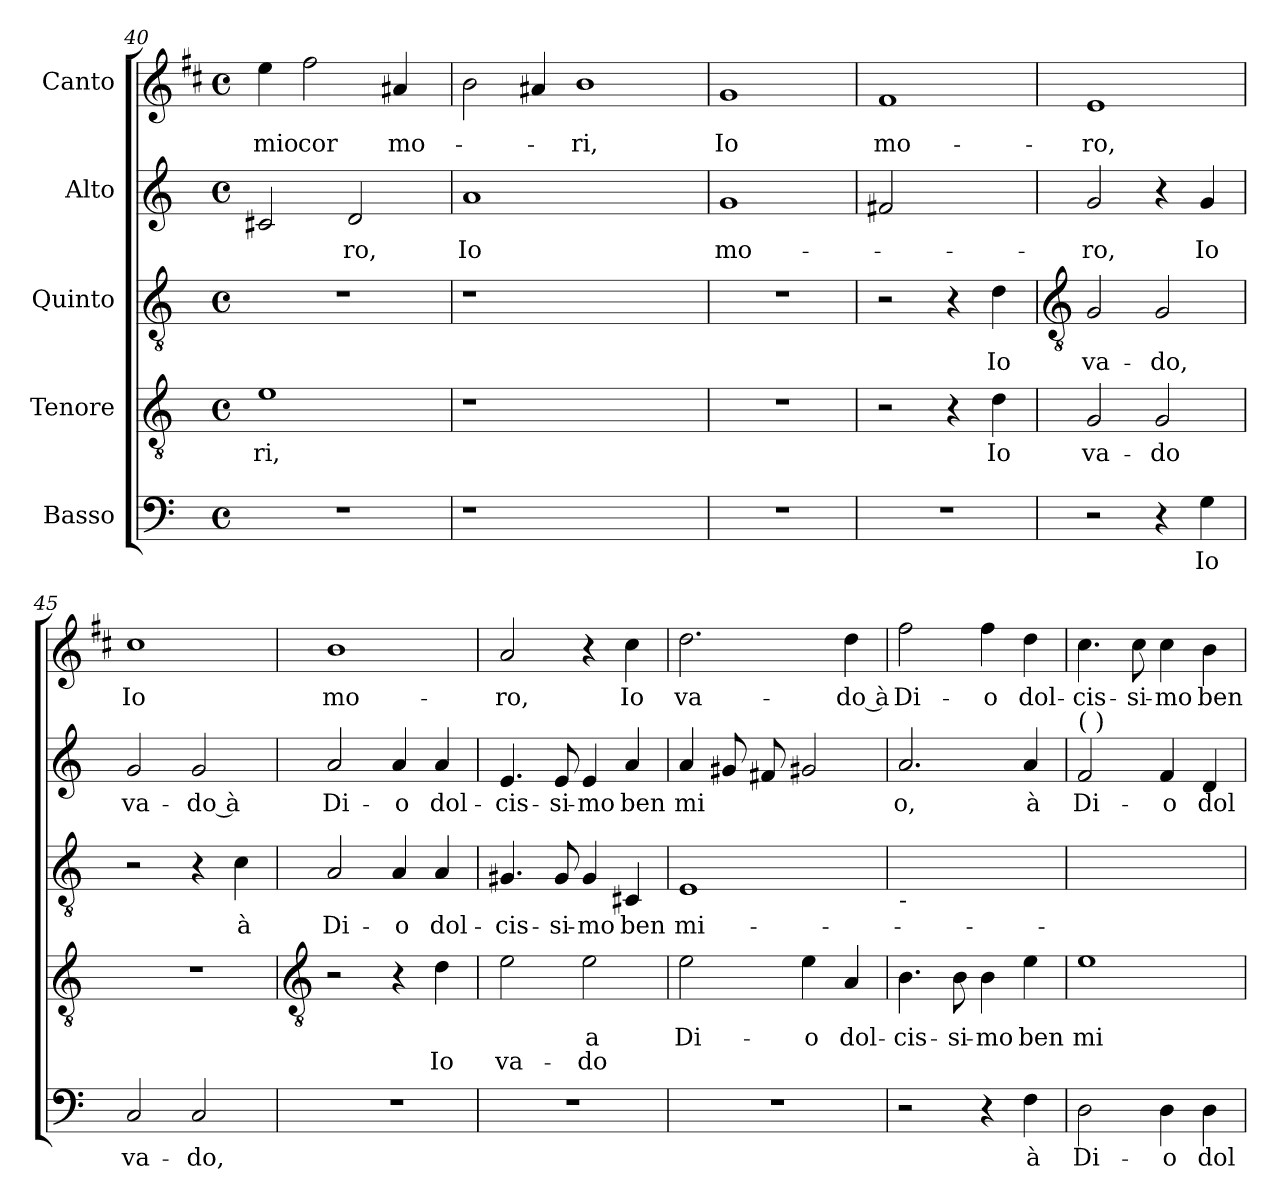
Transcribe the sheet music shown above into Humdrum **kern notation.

**kern	**text	**kern	**text	**text	**kern	**text	**kern	**text	**kern	**text
*part5	*part5	*part4	*part4	*part4	*part3	*part3	*part2	*part2	*part1	*part1
*staff5	*staff5	*staff4	*staff4	*staff4	*staff3	*staff3	*staff2	*staff2	*staff1	*staff1
*I"Basso	*	*I"Tenore	*	*	*I"Quinto	*	*I"Alto	*	*I"Canto	*
*clefF4	*	*clefGv2	*	*	*clefGv2	*	*clefG2	*	*clefG2	*
*	*	*	*	*	*	*	*	*	*ITrd1c2	*
*k[]	*	*k[]	*	*	*k[]	*	*k[]	*	*k[]	*
*C:	*	*C:	*	*	*C:	*	*C:	*	*C:	*
*M4/4	*	*M4/4	*	*	*M4/4	*	*M4/4	*	*M4/4	*
*met(c)	*	*met(c)	*	*	*met(c)	*	*met(c)	*	*met(c)	*
=40	=40	=40	=40	=40	=40	=40	=40	=40	=40	=40
!	!	!	!LO:LY:b	!	!	!	!	!	!	!LO:LY:b
*	*	*	*	*	*	*	*	*	*^	*
1r	.	1e	-ri,	.	1r	.	2c#X	.	4dd	2ryy	mio
!	!	!	!	!	!	!	!	!	!	!	!LO:LY:b
.	.	.	.	.	.	.	.	.	2ee	.	cor
!	!	!	!	!	!	!	!	!LO:LY:b	!	!	!
.	.	.	.	.	.	.	2d	-ro,	.	4ryy	.
!	!	!	!	!	!	!	!	!	!	!	!LO:LY:b
.	.	.	.	.	.	.	.	.	4g#X	8ryy	mo-
.	.	.	.	.	.	.	.	.	.	8ryy	.
=41	=41	=41	=41	=41	=41	=41	=41	=41	=41	=41	=41
!	!	!	!	!	!	!	!	!LO:LY:b	!	!	!
1r	.	1r	.	.	1r	.	1a	Io	2a	1ryy	.
.	.	.	.	.	.	.	.	.	4g#X	.	.
!	!	!	!	!	!	!	!	!	!	!	!LO:LY:b
.	.	.	.	.	.	.	.	.	1a	.	-ri,
2.ryy	.	2.ryy	.	.	2.ryy	.	2.ryy	.	.	2.ryy	.
=41	=41	=41	=41	=41	=41	=41	=41	=41	=41	=41	=41
!	!	!	!	!	!	!	!	!LO:LY:b	!	!	!LO:LY:b
1r	.	1r	.	.	1r	.	1g	mo-	1f	2ryy	Io
.	.	.	.	.	.	.	.	.	.	2ryy	.
=43	=43	=43	=43	=43	=43	=43	=43	=43	=43	=43	=43
!	!	!	!	!	!	!	!	!	!	!	!LO:LY:b
1r	.	2r	.	.	2r	.	2f#X	.	1e	2ryy	mo-
.	.	4r	.	.	4r	.	2ryy	.	.	2ryy	.
!	!	!	!LO:LY:b	!	!	!LO:LY:b	!	!	!	!	!
.	.	4d	Io	.	4d	Io	.	.	.	.	.
!!LO:LB:g=z	!!
=44	=44	=44	=44	=44	=44	=44	=44	=44	=44	=44	=44
*	*	*	*	*	*clefGv2	*	*	*	*	*	*
!	!	!	!LO:LY:b	!	!	!LO:LY:b	!	!LO:LY:b	!	!	!LO:LY:b
2r	.	2G	va-	.	2G	va-	2g	-ro,	1d	1ryy	-ro,
!	!	!	!LO:LY:b	!	!	!LO:LY:b	!	!	!	!	!
4r	.	2G	-do	.	2G	-do,	4r	.	.	.	.
!	!LO:LY:b	!	!	!	!	!	!	!LO:LY:b	!	!	!
4G	Io	.	.	.	.	.	4g	Io	.	.	.
=45	=45	=45	=45	=45	=45	=45	=45	=45	=45	=45	=45
!	!LO:LY:b	!	!	!	!	!	!	!LO:LY:b	!	!	!LO:LY:b
2C	va-	1r	.	.	2r	.	2g	va-	1b	1ryy	Io
!	!LO:LY:b	!	!	!	!	!	!	!LO:LY:b	!	!	!
2C	-do,	.	.	.	4r	.	2g	-do à	.	.	.
!	!	!	!	!	!	!LO:LY:b	!	!	!	!	!
.	.	.	.	.	4c	à	.	.	.	.	.
!!LO:LB:g=z	!!
=46	=46	=46	=46	=46	=46	=46	=46	=46	=46	=46	=46
*	*	*clefGv2	*	*	*	*	*	*	*	*	*
!	!	!	!	!	!	!LO:LY:b	!	!LO:LY:b	!	!	!LO:LY:b
1r	.	2r	.	.	2A	Di-	2a	Di-	1a	2.ryy	mo-
!	!	!	!	!	!	!LO:LY:b	!	!LO:LY:b	!	!	!
.	.	4r	.	.	4A	-o	4a	-o	.	.	.
!	!	!	!	!LO:LY:b	!	!LO:LY:b	!	!LO:LY:b	!	!	!
.	.	4d	.	Io	4A	dol-	4a	dol-	.	4ryy	.
!!LO:LB:g=z
=47	=47	=47	=47	=47	=47	=47	=47	=47	=47	=47	=47
!	!	!	!	!LO:LY:b	!	!LO:LY:b	!	!LO:LY:b	!	!	!LO:LY:b
*	*	*	*	*	*	*	*	*	*v	*v	*
1r	.	2e	.	va-	4.G#X	-cis-	4.e	-cis-	2g	-ro,
!	!	!	!	!	!	!LO:LY:b	!	!LO:LY:b	!	!
.	.	.	.	.	8G#	-si-	8e	-si-	.	.
!	!	!	!LO:LY:b	!LO:LY:b	!	!LO:LY:b	!	!LO:LY:b	!	!
.	.	2e	-a	do	4G#	-mo	4e	-mo	4r	.
!	!	!	!	!	!	!LO:LY:b	!	!LO:LY:b	!	!LO:LY:b
.	.	.	.	.	4C#X	ben	4a	ben	4b	Io
=48	=48	=48	=48	=48	=48	=48	=48	=48	=48	=48
!	!	!	!LO:LY:b	!	!	!LO:LY:b	!	!LO:LY:b	!	!LO:LY:b
1r	.	2e	Di-	.	1E	mi-	4a	mi	2.cc	va-
.	.	.	.	.	.	.	8g#X	.	.	.
.	.	.	.	.	.	.	8f#X	.	.	.
!	!	!	!LO:LY:b	!	!	!	!	!	!	!
.	.	4e	-o	.	.	.	2g#X	.	.	.
!	!	!	!LO:LY:b	!	!	!	!	!	!	!LO:LY:b
.	.	4A	dol-	.	.	.	.	.	4cc	-do à
=49	=49	=49	=49	=49	=49	=49	=49	=49	=49	=49
!	!	!	!	!	!LO:TX:b:t=-	!	!	!	!	!
!	!	!	!LO:LY:b	!	!	!LO:LY:b	!	!LO:LY:b	!	!LO:LY:b
2r	.	4.B	-cis-	.	[1Ayy	-o.	2.a	o,	2ee	Di-
!	!	!	!LO:LY:b	!	!	!	!	!	!	!
.	.	8B	-si-	.	.	.	.	.	.	.
!	!	!	!LO:LY:b	!	!	!	!	!	!	!LO:LY:b
4r	.	4B	-mo	.	.	.	.	.	4ee	-o
!	!LO:LY:b	!	!LO:LY:b	!	!	!	!	!LO:LY:b	!	!LO:LY:b
4F	à	4e	ben	.	.	.	4a	à	4cc	dol-
=50	=50	=50	=50	=50	=50	=50	=50	=50	=50	=50
!	!	!	!	!	!	!	!LO:TX:a:t=(  )	!	!	!
!	!LO:LY:b	!	!LO:LY:b	!	!	!	!	!LO:LY:b	!	!LO:LY:b
2D	Di-	1e	mi-	.	1Ayy_	.	2f	Di-	4.b	-cis-
!	!	!	!	!	!	!	!	!	!	!LO:LY:b
.	.	.	.	.	.	.	.	.	8b	-si-
!	!LO:LY:b	!	!	!	!	!	!	!LO:LY:b	!	!LO:LY:b
4D	-o	.	.	.	.	.	4f	-o	4b	-mo
!	!LO:LY:b	!	!	!	!	!	!	!LO:LY:b	!	!LO:LY:b
4D	dol-	.	.	.	.	.	4d	dol-	4a	ben
=	=	=	=	=	=	=	=	=	=	=
*-	*-	*-	*-	*-	*-	*-	*-	*-	*-	*-
